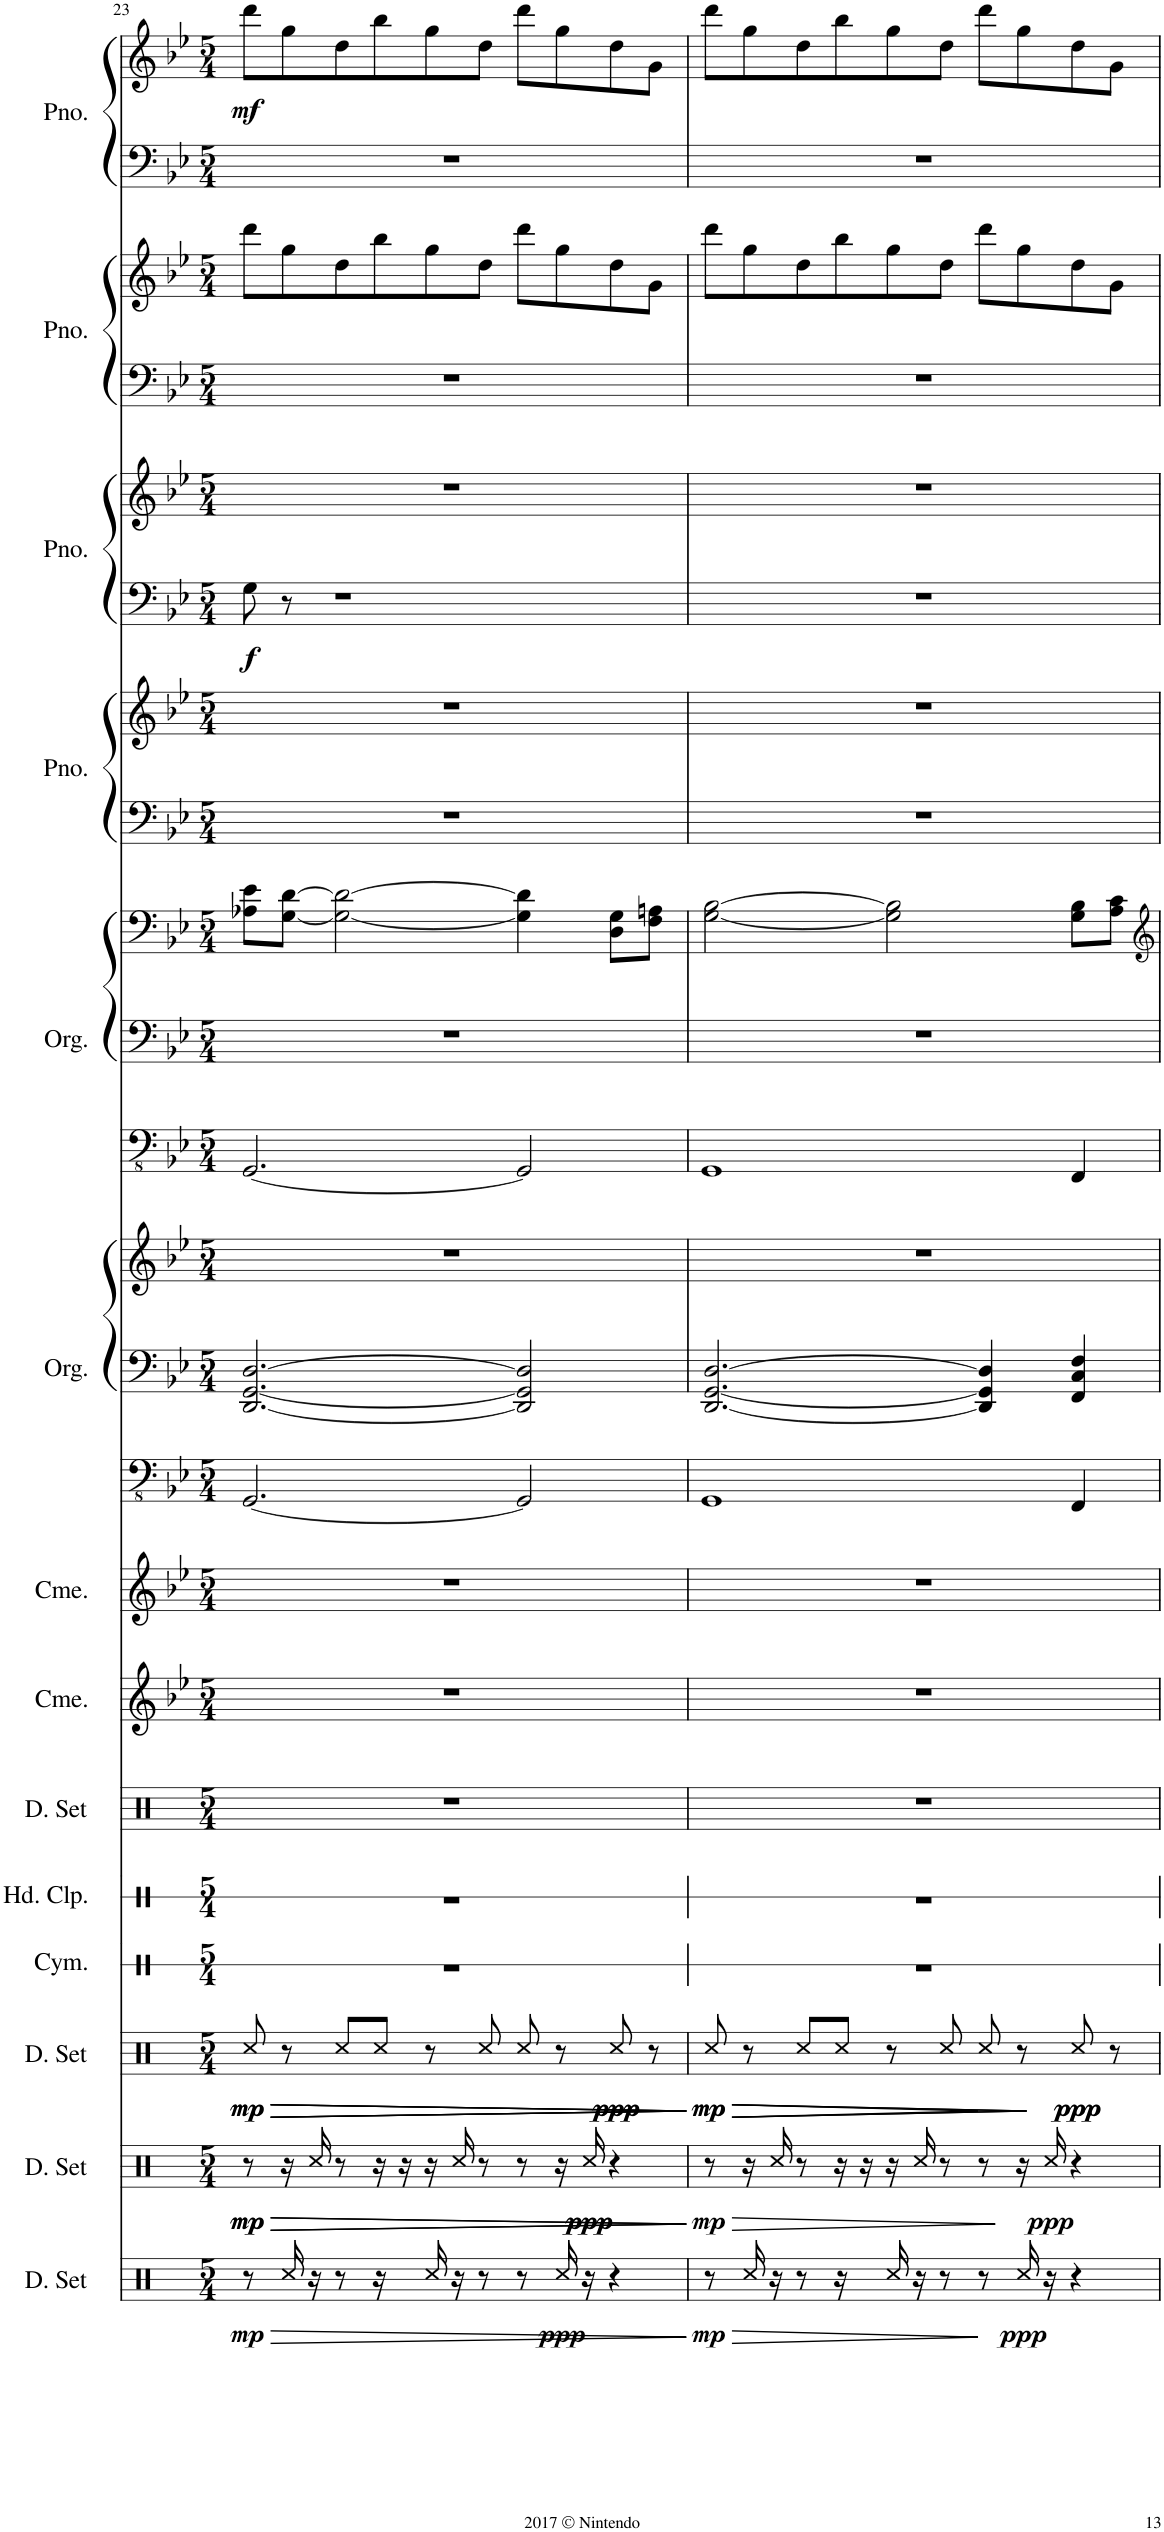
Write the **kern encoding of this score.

**kern	**dynam	**kern	**dynam	**kern	**dynam	**kern	**kern	**kern	**kern	**kern	**kern	**kern	**kern	**kern	**kern	**kern	**kern	**kern	**kern	**kern	**dynam	**kern	**kern	**kern	**kern	**dynam
*part14	*part14	*part13	*part13	*part12	*part12	*part11	*part10	*part9	*part8	*part7	*part6	*part6	*part6	*part5	*part5	*part5	*part4	*part4	*part3	*part3	*part3	*part2	*part2	*part1	*part1	*part1
*staff22	*staff22	*staff21	*staff21	*staff20	*staff20	*staff19	*staff18	*staff17	*staff16	*staff15	*staff14	*staff13	*staff12	*staff11	*staff10	*staff9	*staff8	*staff7	*staff6	*staff5	*staff5/6	*staff4	*staff3	*staff2	*staff1	*staff1/2
*I"Drumset	*	*I"Drumset	*	*I"Drumset	*	*I"Cymbal	*I"Hand Clap	*I"Drumset	*I"Chimes	*I"Chimes	*I"Organ	*	*	*I"Organ	*	*	*I"Piano	*	*I"Piano	*	*	*I"Piano	*	*I"Piano	*	*
*I'D. Set	*	*I'D. Set	*	*I'D. Set	*	*I'Cym.	*I'Hd. Clp.	*I'D. Set	*I'Cme.	*I'Cme.	*I'Org.	*	*	*I'Org.	*	*	*I'Pno.	*	*I'Pno.	*	*	*I'Pno.	*	*I'Pno.	*	*
!!LO:PB:g=z
*clefX	*	*clefX	*	*clefX	*	*clefX	*clefX	*clefX	*clefG2	*clefG2	*clefFv4	*clefF4	*clefG2	*clefFv4	*clefF4	*clefF4	*clefF4	*clefG2	*clefF4	*clefG2	*	*clefF4	*clefG2	*clefF4	*clefG2	*
*k[]	*	*k[]	*	*k[]	*	*k[]	*k[]	*k[]	*k[b-e-]	*k[b-e-]	*k[b-e-]	*k[b-e-]	*k[b-e-]	*k[b-e-]	*k[b-e-]	*k[b-e-]	*k[b-e-]	*k[b-e-]	*k[b-e-]	*k[b-e-]	*	*k[b-e-]	*k[b-e-]	*k[b-e-]	*k[b-e-]	*
*M5/4	*	*M5/4	*	*M5/4	*	*M5/4	*M5/4	*M5/4	*M5/4	*M5/4	*M5/4	*M5/4	*M5/4	*M5/4	*M5/4	*M5/4	*M5/4	*M5/4	*M5/4	*M5/4	*	*M5/4	*M5/4	*M5/4	*M5/4	*
=23	=23	=23	=23	=23	=23	=23	=23	=23	=23	=23	=23	=23	=23	=23	=23	=23	=23	=23	=23	=23	=23	=23	=23	=23	=23	=23
!	!LO:HP:b	!	!LO:HP:b	!	!LO:HP:b	!	!	!	!	!	!	!	!	!	!	!	!	!	!	!	!	!	!	!	!	!
!	!LO:DY:n=1:b	!	!LO:DY:n=1:b	!	!	!	!	!	!	!	!	!	!	!	!	!	!	!	!	!	!	!	!	!	!	!
!	!	!	!LO:DY:n=2:b	!	!LO:DY:n=1:b	!	!	!	!	!	!	!	!	!	!	!	!	!	!	!	!	!	!	!	!	!
!	!	!	!	!	!LO:DY:n=2:b	!	!	!	!	!	!	!	!	!	!	!	!	!	!	!	!LO:DY:b=2	!	!	!	!	!LO:DY:b
8r	> mp	8r	> mp mp	8Rcc/	> mp mp	4%5r	4%5r	4%5r	4%5r	4%5r	[2.GGG/	[2.DD/ [2.GG/ [2.D/	4%5r	[2.GGG/	4%5r	8A-X\ 8e-\L	4%5r	4%5r	8G\	4%5r	f	4%5r	8ddd\L	4%5r	8ddd\L	mf
!	!	!	!LO:HP:b	!	!LO:HP:b	!	!	!	!	!	!	!	!	!	!	!	!	!	!	!	!	!	!	!	!	!
16Rcc/	.	16r	>	8r	>	.	.	.	.	.	.	.	.	.	.	[8G\ [8d\J	.	.	8r	.	.	.	8gg\	.	8gg\	.
16r	.	16Rcc/	.	.	.	.	.	.	.	.	.	.	.	.	.	.	.	.	.	.	.	.	.	.	.	.
!	!	!	!	!	!LO:HP:b	!	!	!	!	!	!	!	!	!	!	!	!	!	!	!	!	!	!	!	!	!
8r	.	8r	.	8Rcc/L	>	.	.	.	.	.	.	.	.	.	.	2G\_ 2d\_	.	.	1r	.	.	.	8dd\	.	8dd\	.
16r	.	16r	.	8Rcc/J	.	.	.	.	.	.	.	.	.	.	.	.	.	.	.	.	.	.	8bb-\	.	8bb-\	.
16ryy	.	16r	.	.	.	.	.	.	.	.	.	.	.	.	.	.	.	.	.	.	.	.	.	.	.	.
16Rcc/	.	16r	.	8r	.	.	.	.	.	.	.	.	.	.	.	.	.	.	.	.	.	.	8gg\	.	8gg\	.
16r	.	16Rcc/	.	.	.	.	.	.	.	.	.	.	.	.	.	.	.	.	.	.	.	.	.	.	.	.
8r	.	8r	.	8Rcc/	.	.	.	.	.	.	.	.	.	.	.	.	.	.	.	.	.	.	8dd\J	.	8dd\J	.
8r	.	8r	.	8Rcc/	.	.	.	.	.	.	2GGG/]	2DD/] 2GG/] 2D/]	.	2GGG/]	.	4G\] 4d\]	.	.	.	.	.	.	8ddd\L	.	8ddd\L	.
!	!LO:DY:n=2:b	!	!	!	!	!	!	!	!	!	!	!	!	!	!	!	!	!	!	!	!	!	!	!	!	!
16Rcc/	ppp	16r	.	8r	.	.	.	.	.	.	.	.	.	.	.	.	.	.	.	.	.	.	8gg\	.	8gg\	.
!	!	!	!LO:DY:n=3:b	!	!	!	!	!	!	!	!	!	!	!	!	!	!	!	!	!	!	!	!	!	!	!
!	!	!	!LO:DY:n=4:b	!	!	!	!	!	!	!	!	!	!	!	!	!	!	!	!	!	!	!	!	!	!	!
16r	.	16Rcc/	ppp ppp	.	.	.	.	.	.	.	.	.	.	.	.	.	.	.	.	.	.	.	.	.	.	.
!	!	!	!	!	!LO:DY:n=3:b	!	!	!	!	!	!	!	!	!	!	!	!	!	!	!	!	!	!	!	!	!
!	!	!	!	!	!LO:DY:n=4:b	!	!	!	!	!	!	!	!	!	!	!	!	!	!	!	!	!	!	!	!	!
4r	.	4r	.	8Rcc/	ppp ppp	.	.	.	.	.	.	.	.	.	.	8D\ 8G\L	.	.	.	.	.	.	8dd\	.	8dd\	.
.	.	.	.	8r	.	.	.	.	.	.	.	.	.	.	.	8F\ 8An\J	.	.	.	.	.	.	8g\J	.	8g\J	.
.	]	.	] ]	.	] ] ]	.	.	.	.	.	.	.	.	.	.	.	.	.	.	.	.	.	.	.	.	.
=24	=24	=24	=24	=24	=24	=24	=24	=24	=24	=24	=24	=24	=24	=24	=24	=24	=24	=24	=24	=24	=24	=24	=24	=24	=24	=24
!	!LO:HP:b	!	!LO:HP:b	!	!LO:HP:b	!	!	!	!	!	!	!	!	!	!	!	!	!	!	!	!	!	!	!	!	!
!	!LO:DY:n=1:b	!	!LO:DY:n=1:b	!	!LO:DY:n=1:b	!	!	!	!	!	!	!	!	!	!	!	!	!	!	!	!	!	!	!	!	!
!	!	!	!	!	!LO:DY:n=2:b	!	!	!	!	!	!	!	!	!	!	!	!	!	!	!	!	!	!	!	!	!
8r	> mp	8r	> mp	8Rcc/	> mp mp	4%5r	4%5r	4%5r	4%5r	4%5r	1GGG	[2.DD/ [2.GG/ [2.D/	4%5r	1GGG	4%5r	[2G\ [2B-\	4%5r	4%5r	4%5r	4%5r	.	4%5r	8ddd\L	4%5r	8ddd\L	.
!	!	!	!	!	!LO:HP:b	!	!	!	!	!	!	!	!	!	!	!	!	!	!	!	!	!	!	!	!	!
16Rcc/	.	16r	.	8r	>	.	.	.	.	.	.	.	.	.	.	.	.	.	.	.	.	.	8gg\	.	8gg\	.
16r	.	16Rcc/	.	.	.	.	.	.	.	.	.	.	.	.	.	.	.	.	.	.	.	.	.	.	.	.
!	!	!	!	!	!LO:HP:b	!	!	!	!	!	!	!	!	!	!	!	!	!	!	!	!	!	!	!	!	!
8r	.	8r	.	8Rcc/L	>	.	.	.	.	.	.	.	.	.	.	.	.	.	.	.	.	.	8dd\	.	8dd\	.
16r	.	16r	.	8Rcc/J	.	.	.	.	.	.	.	.	.	.	.	.	.	.	.	.	.	.	8bb-\	.	8bb-\	.
16ryy	.	16r	.	.	.	.	.	.	.	.	.	.	.	.	.	.	.	.	.	.	.	.	.	.	.	.
16Rcc/	.	16r	.	8r	.	.	.	.	.	.	.	.	.	.	.	2G\] 2B-\]	.	.	.	.	.	.	8gg\	.	8gg\	.
16r	.	16Rcc/	.	.	.	.	.	.	.	.	.	.	.	.	.	.	.	.	.	.	.	.	.	.	.	.
8r	.	8r	.	8Rcc/	.	.	.	.	.	.	.	.	.	.	.	.	.	.	.	.	.	.	8dd\J	.	8dd\J	.
8r	.	8r	.	8Rcc/	.	.	.	.	.	.	.	4DD/] 4GG/] 4D/]	.	.	.	.	.	.	.	.	.	.	8ddd\L	.	8ddd\L	.
!	!LO:DY:n=2:b	!	!	!	!	!	!	!	!	!	!	!	!	!	!	!	!	!	!	!	!	!	!	!	!	!
16Rcc/	ppp	16r	.	8r	.	.	.	.	.	.	.	.	.	.	.	.	.	.	.	.	.	.	8gg\	.	8gg\	.
!	!	!	!LO:DY:n=2:b	!	!	!	!	!	!	!	!	!	!	!	!	!	!	!	!	!	!	!	!	!	!	!
16r	.	16Rcc/	ppp	.	.	.	.	.	.	.	.	.	.	.	.	.	.	.	.	.	.	.	.	.	.	.
!	!	!	!	!	!LO:DY:n=3:b	!	!	!	!	!	!	!	!	!	!	!	!	!	!	!	!	!	!	!	!	!
!	!	!	!	!	!LO:DY:n=4:b	!	!	!	!	!	!	!	!	!	!	!	!	!	!	!	!	!	!	!	!	!
4r	.	4r	.	8Rcc/	ppp ppp	.	.	.	.	.	4FFF/	4FF/ 4C/ 4F/	.	4FFF/	.	8G\ 8B-\L	.	.	.	.	.	.	8dd\	.	8dd\	.
.	.	.	.	8r	.	.	.	.	.	.	.	.	.	.	.	8A\ 8c\J	.	.	.	.	.	.	8g\J	.	8g\J	.
.	]	.	]	.	] ] ]	.	.	.	.	.	.	.	.	.	.	.	.	.	.	.	.	.	.	.	.	.
=	=	=	=	=	=	=	=	=	=	=	=	=	=	=	=	=	=	=	=	=	=	=	=	=	=	=
*-	*-	*-	*-	*-	*-	*-	*-	*-	*-	*-	*-	*-	*-	*-	*-	*-	*-	*-	*-	*-	*-	*-	*-	*-	*-	*-
